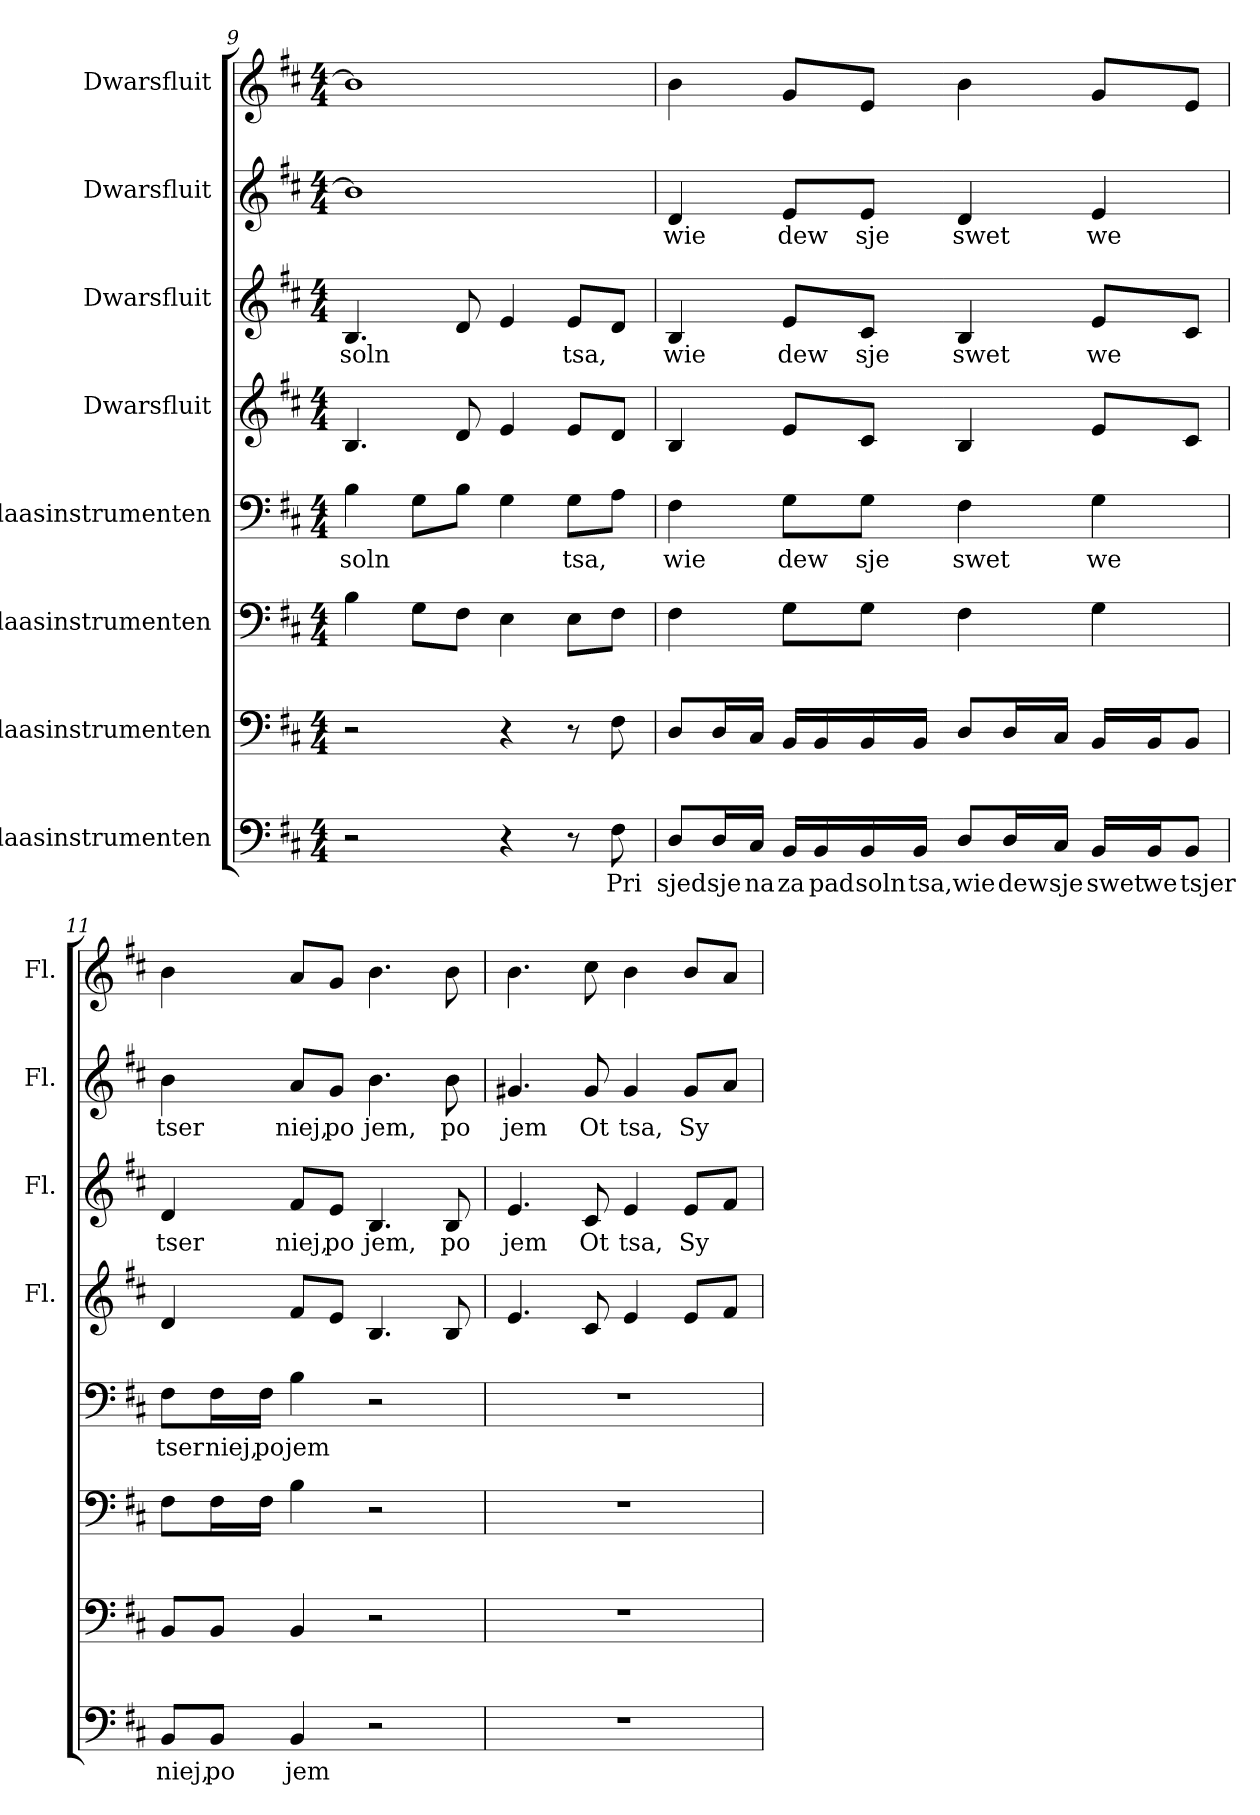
**kern	**text	**kern	**kern	**kern	**text	**kern	**kern	**text	**kern	**text	**kern
*part8	*part8	*part7	*part6	*part5	*part5	*part4	*part3	*part3	*part2	*part2	*part1
*staff8	*staff8	*staff7	*staff6	*staff5	*staff5	*staff4	*staff3	*staff3	*staff2	*staff2	*staff1
*I"Blaasinstrumenten	*	*I"Blaasinstrumenten	*I"Blaasinstrumenten	*I"Blaasinstrumenten	*	*I"Dwarsfluit	*I"Dwarsfluit	*	*I"Dwarsfluit	*	*I"Dwarsfluit
*	*	*	*	*	*	*I'Fl.	*I'Fl.	*	*I'Fl.	*	*I'Fl.
!!LO:PB:g=z
*clefF4	*	*clefF4	*clefF4	*clefF4	*	*clefG2	*clefG2	*	*clefG2	*	*clefG2
*k[f#c#]	*	*k[f#c#]	*k[f#c#]	*k[f#c#]	*	*k[f#c#]	*k[f#c#]	*	*k[f#c#]	*	*k[f#c#]
*M4/4	*	*M4/4	*M4/4	*M4/4	*	*M4/4	*M4/4	*	*M4/4	*	*M4/4
=9	=9	=9	=9	=9	=9	=9	=9	=9	=9	=9	=9
!	!	!	!	!	!LO:LY:b	!	!	!LO:LY:b	!	!	!
2r	.	2r	4B\	4B\	soln	4.B/	4.B/	soln	1b]	.	1b]
.	.	.	8G\L	8G\L	.	.	.	.	.	.	.
.	.	.	8F#\J	8B\J	.	8d/	8d/	.	.	.	.
4r	.	4r	4E\	4G\	.	4e/	4e/	.	.	.	.
!	!	!	!	!	!LO:LY:b	!	!	!LO:LY:b	!	!	!
8r	.	8r	8E\L	8G\L	tsa,	8e/L	8e/L	tsa,	.	.	.
!	!LO:LY:b	!	!	!	!	!	!	!	!	!	!
8F#\	Pri	8F#\	8F#\J	8A\J	.	8d/J	8d/J	.	.	.	.
=10	=10	=10	=10	=10	=10	=10	=10	=10	=10	=10	=10
!	!LO:LY:b	!	!	!	!LO:LY:b	!	!	!LO:LY:b	!	!LO:LY:b	!
8D/L	sjed	8D/L	4F#\	4F#\	wie	4B/	4B/	wie	4d/	wie	4b\
!	!LO:LY:b	!	!	!	!	!	!	!	!	!	!
16D/L	sje	16D/L	.	.	.	.	.	.	.	.	.
!	!LO:LY:b	!	!	!	!	!	!	!	!	!	!
16C#/JJ	na	16C#/JJ	.	.	.	.	.	.	.	.	.
!	!LO:LY:b	!	!	!	!LO:LY:b	!	!	!LO:LY:b	!	!LO:LY:b	!
16BB/LL	za	16BB/LL	8G\L	8G\L	dew	8e/L	8e/L	dew	8e/L	dew	8g/L
!	!LO:LY:b	!	!	!	!	!	!	!	!	!	!
16BB/	pad	16BB/	.	.	.	.	.	.	.	.	.
!	!LO:LY:b	!	!	!	!LO:LY:b	!	!	!LO:LY:b	!	!LO:LY:b	!
16BB/	soln	16BB/	8G\J	8G\J	sje	8c#/J	8c#/J	sje	8e/J	sje	8e/J
!	!LO:LY:b	!	!	!	!	!	!	!	!	!	!
16BB/JJ	tsa,	16BB/JJ	.	.	.	.	.	.	.	.	.
!	!LO:LY:b	!	!	!	!LO:LY:b	!	!	!LO:LY:b	!	!LO:LY:b	!
8D/L	wie	8D/L	4F#\	4F#\	swet	4B/	4B/	swet	4d/	swet	4b\
!	!LO:LY:b	!	!	!	!	!	!	!	!	!	!
16D/L	dew	16D/L	.	.	.	.	.	.	.	.	.
!	!LO:LY:b	!	!	!	!	!	!	!	!	!	!
16C#/JJ	sje	16C#/JJ	.	.	.	.	.	.	.	.	.
!	!LO:LY:b	!	!	!	!LO:LY:b	!	!	!LO:LY:b	!	!LO:LY:b	!
16BB/LL	swet	16BB/LL	4G\	4G\	we	8e/L	8e/L	we	4e/	we	8g/L
!	!LO:LY:b	!	!	!	!	!	!	!	!	!	!
16BB/J	we	16BB/J	.	.	.	.	.	.	.	.	.
!	!LO:LY:b	!	!	!	!	!	!	!	!	!	!
8BB/J	tsjer	8BB/J	.	.	.	8c#/J	8c#/J	.	.	.	8e/J
!!LO:PB:g=z
=11	=11	=11	=11	=11	=11	=11	=11	=11	=11	=11	=11
!	!LO:LY:b	!	!	!	!LO:LY:b	!	!	!LO:LY:b	!	!LO:LY:b	!
8BB/L	niej,	8BB/L	8F#\L	8F#\L	tser	4d/	4d/	tser	4b\	tser	4b\
!	!LO:LY:b	!	!	!	!LO:LY:b	!	!	!	!	!	!
8BB/J	po	8BB/J	16F#\L	16F#\L	niej,	.	.	.	.	.	.
!	!	!	!	!	!LO:LY:b	!	!	!	!	!	!
.	.	.	16F#\JJ	16F#\JJ	po	.	.	.	.	.	.
!	!LO:LY:b	!	!	!	!LO:LY:b	!	!	!LO:LY:b	!	!LO:LY:b	!
4BB/	jem	4BB/	4B\	4B\	jem	8f#/L	8f#/L	niej,	8a/L	niej,	8a/L
!	!	!	!	!	!	!	!	!LO:LY:b	!	!LO:LY:b	!
.	.	.	.	.	.	8e/J	8e/J	po	8g/J	po	8g/J
!	!	!	!	!	!	!	!	!LO:LY:b	!	!LO:LY:b	!
2r	.	2r	2r	2r	.	4.B/	4.B/	jem,	4.b\	jem,	4.b\
!	!	!	!	!	!	!	!	!LO:LY:b	!	!LO:LY:b	!
.	.	.	.	.	.	8B/	8B/	po	8b\	po	8b\
=12	=12	=12	=12	=12	=12	=12	=12	=12	=12	=12	=12
!	!	!	!	!	!	!	!	!LO:LY:b	!	!LO:LY:b	!
1r	.	1r	1r	1r	.	4.e/	4.e/	jem	4.g#X/	jem	4.b\
!	!	!	!	!	!	!	!	!LO:LY:b	!	!LO:LY:b	!
.	.	.	.	.	.	8c#/	8c#/	Ot	8g#/	Ot	8cc#\
!	!	!	!	!	!	!	!	!LO:LY:b	!	!LO:LY:b	!
.	.	.	.	.	.	4e/	4e/	tsa,	4g#/	tsa,	4b\
!	!	!	!	!	!	!	!	!LO:LY:b	!	!LO:LY:b	!
.	.	.	.	.	.	8e/L	8e/L	Sy	8g#/L	Sy	8b/L
.	.	.	.	.	.	8f#/J	8f#/J	.	8a/J	.	8a/J
=	=	=	=	=	=	=	=	=	=	=	=
*-	*-	*-	*-	*-	*-	*-	*-	*-	*-	*-	*-
